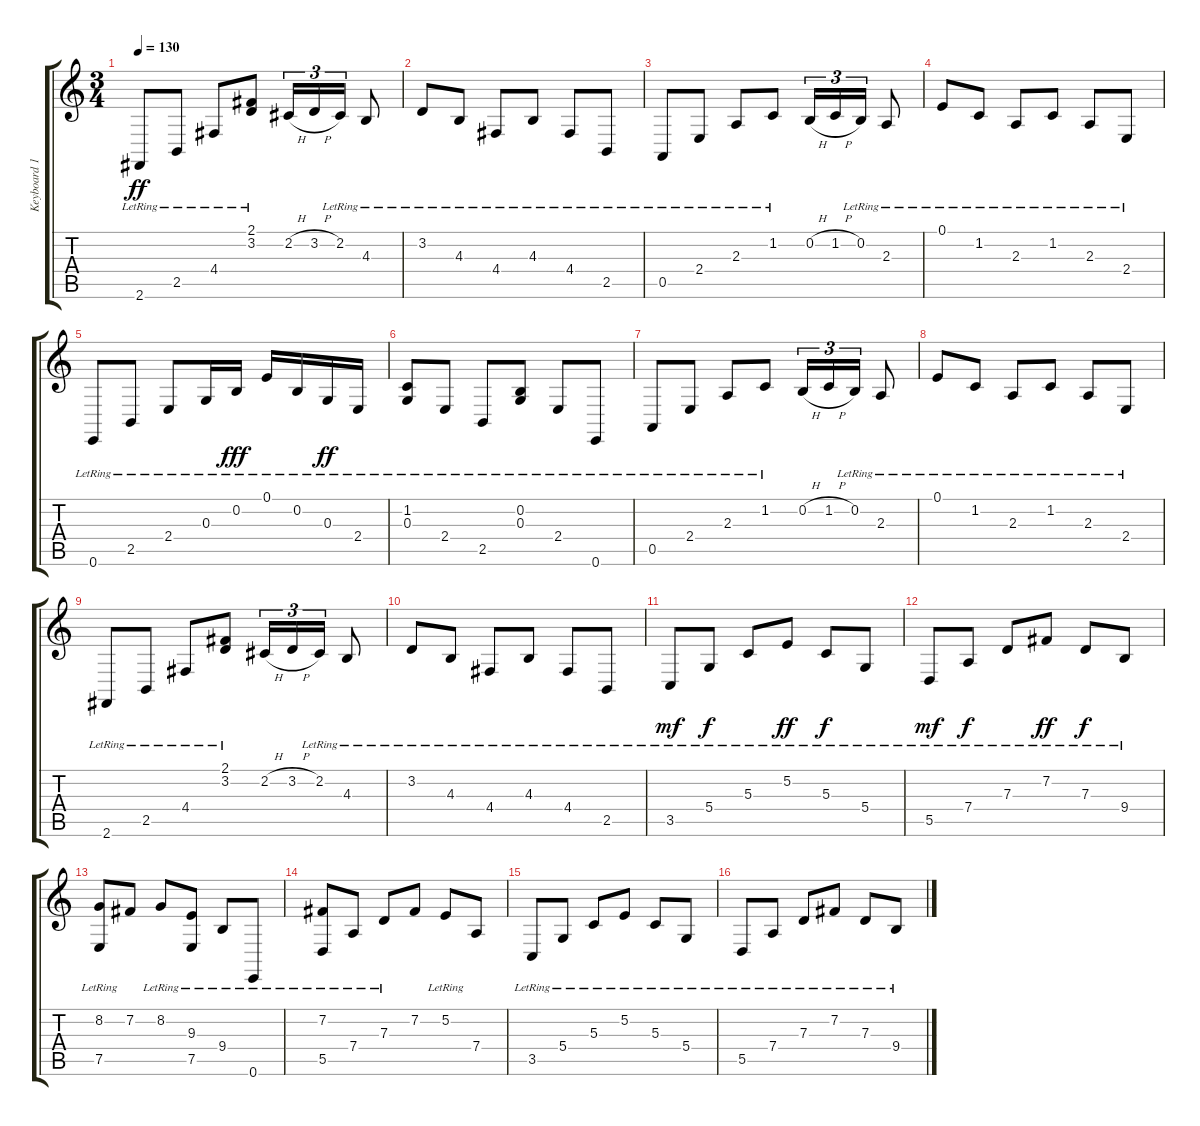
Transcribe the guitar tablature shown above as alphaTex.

\track ("Keyboard 1" "Keyboard 1") {instrument stringensemble1}
\staff {score tabs}
\tuning (E4 B3 G3 D3 A2 E2) {hide}
\ts (3 4)
\tempo 130
\clef g2
\ks c
2.6{lr}.8{dy ff} 2.5{lr}.8 4.4{lr}.8 (2.1{lr} 3.2{lr}).8 2.2{h}.16{tu (3 2)} 3.2{h}.16{tu (3 2)} 2.2{lr}.16{tu (3 2)} 4.3{lr}.8 |
3.2{lr}.8 4.3{lr}.8 4.4{lr}.8 4.3{lr}.8 4.4{lr}.8 2.5{lr}.8 |
0.5{lr}.8{instrument brightacousticpiano} 2.4{lr}.8 2.3{lr}.8 1.2{lr}.8 0.2{h}.16{tu (3 2)} 1.2{h}.16{tu (3 2)} 0.2{lr}.16{tu (3 2)} 2.3{lr}.8 |
0.1{lr}.8 1.2{lr}.8 2.3{lr}.8 1.2{lr}.8 2.3{lr}.8 2.4{lr}.8 |
0.6{lr}.8 2.5{lr}.8 2.4{lr}.8 0.3{lr}.16 0.2{lr}.16{dy fff} 0.1{lr}.16 0.2{lr}.16 0.3{lr}.16{dy ff} 2.4{lr}.16 |
(1.2{lr} 0.3{lr}).8 2.4{lr}.8 2.5{lr}.8 (0.2{lr} 0.3{lr}).8 2.4{lr}.8 0.6{lr}.8 |
0.5{lr}.8 2.4{lr}.8 2.3{lr}.8 1.2{lr}.8 0.2{h}.16{tu (3 2)} 1.2{h}.16{tu (3 2)} 0.2{lr}.16{tu (3 2)} 2.3{lr}.8 |
0.1{lr}.8 1.2{lr}.8 2.3{lr}.8 1.2{lr}.8 2.3{lr}.8 2.4{lr}.8 |
2.6{lr}.8 2.5{lr}.8 4.4{lr}.8 (2.1{lr} 3.2{lr}).8 2.2{h}.16{tu (3 2)} 3.2{h}.16{tu (3 2)} 2.2{lr}.16{tu (3 2)} 4.3{lr}.8 |
3.2{lr}.8 4.3{lr}.8 4.4{lr}.8 4.3{lr}.8 4.4{lr}.8 2.5{lr}.8 |
3.5{lr}.8{dy mf instrument brightacousticpiano} 5.4{lr}.8{dy f} 5.3{lr}.8 5.2{lr}.8{dy ff} 5.3{lr}.8{dy f} 5.4{lr}.8 |
5.5{lr}.8{dy mf} 7.4{lr}.8{dy f} 7.3{lr}.8 7.2{lr}.8{dy ff} 7.3{lr}.8{dy f} 9.4{lr}.8 |
(8.2 7.5{lr}).8{instrument brightacousticpiano} 7.2.8 8.2{lr}.8 (9.3{lr} 7.5{lr}).8 9.4{lr}.8 0.6{lr}.8 |
(7.2{lr} 5.5{lr}).8 7.4{lr}.8 7.3{lr}.8 7.2.8 5.2{lr}.8 7.4.8 |
3.5{lr}.8{instrument brightacousticpiano} 5.4{lr}.8 5.3{lr}.8 5.2{lr}.8 5.3{lr}.8 5.4{lr}.8 |
5.5{lr}.8 7.4{lr}.8 7.3{lr}.8 7.2{lr}.8 7.3{lr}.8 9.4{lr}.8
